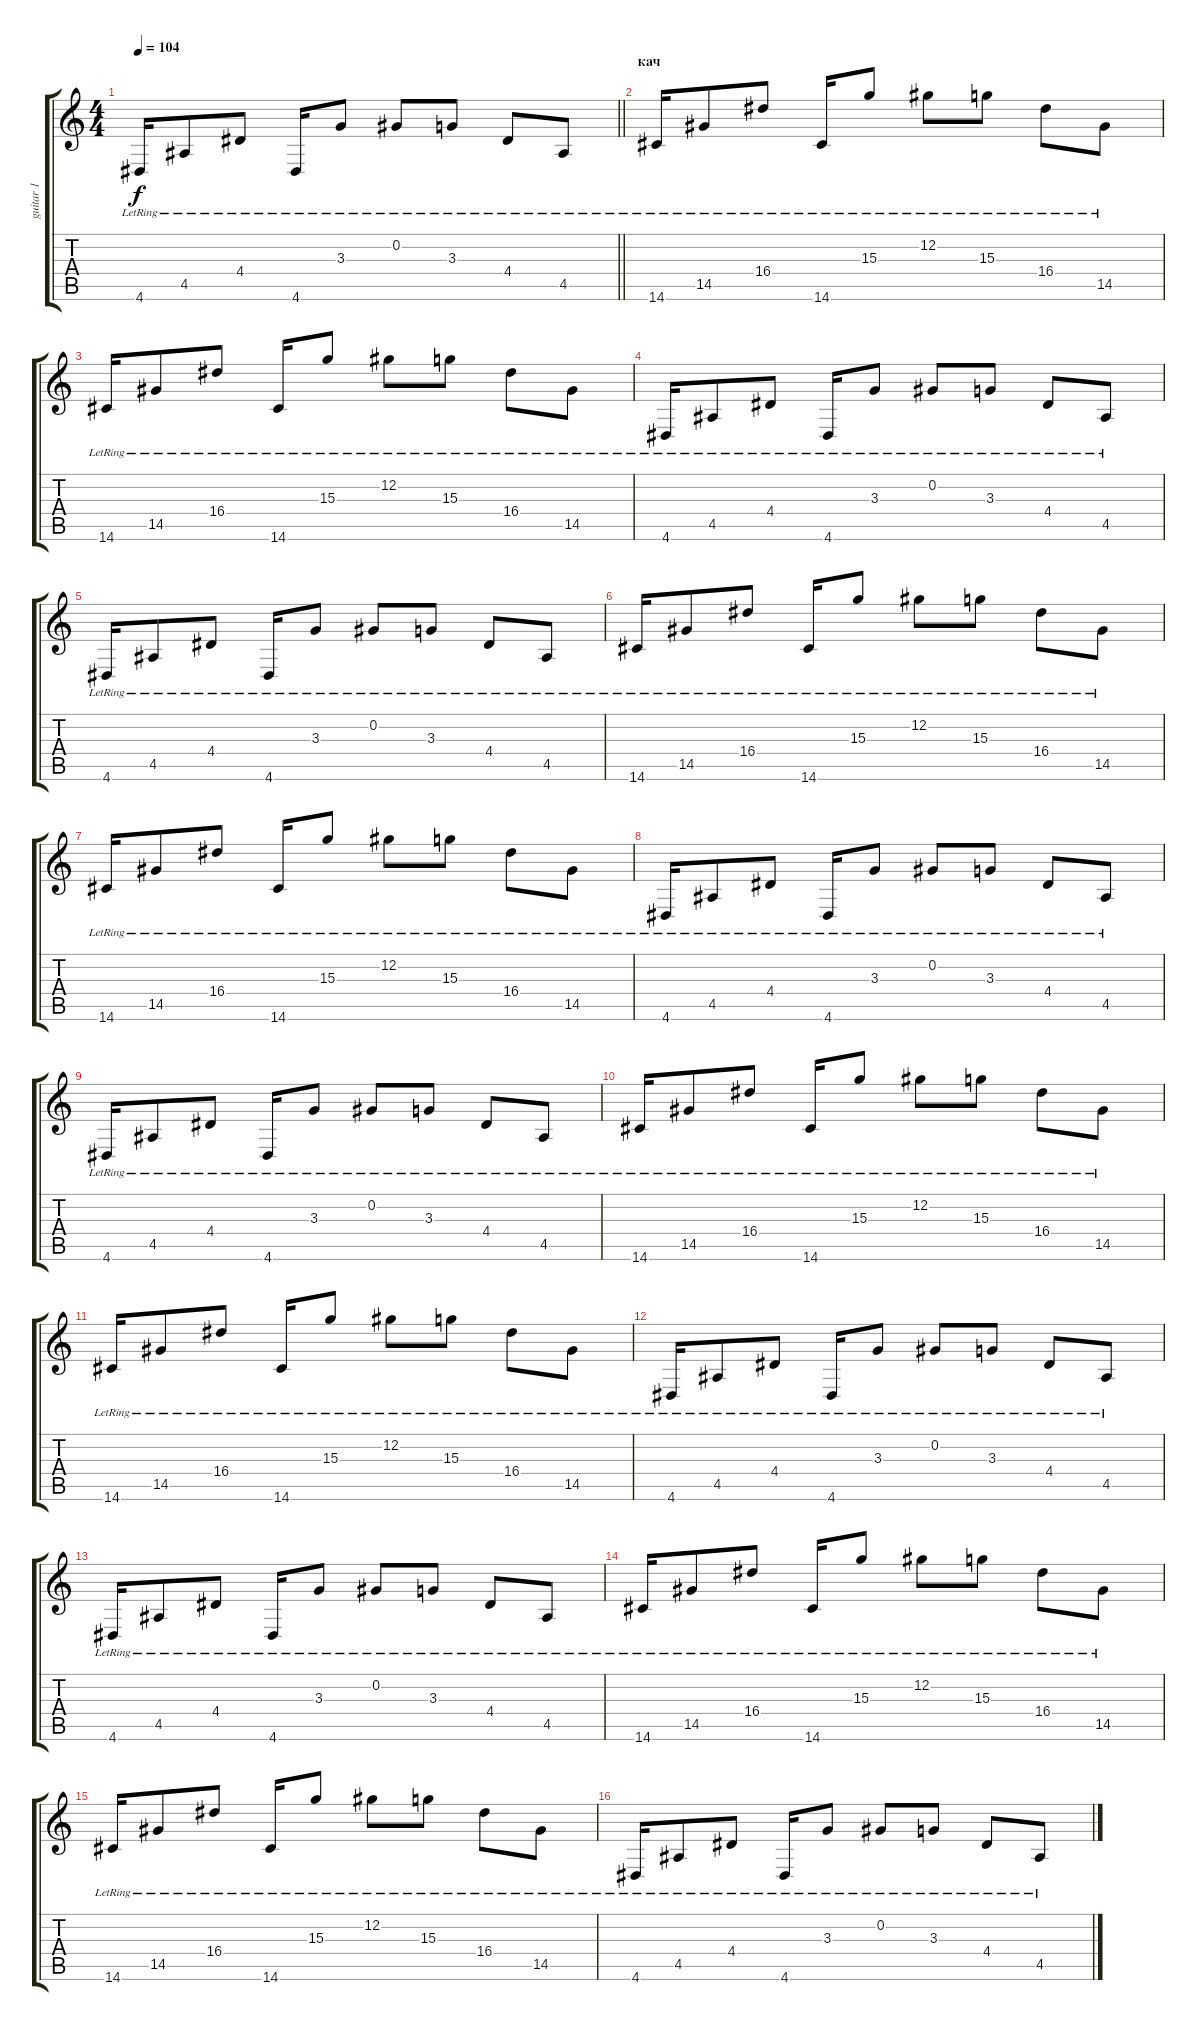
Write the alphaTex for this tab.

\track ("guitar 1" "guitar 1") {instrument distortionguitar}
\staff {score tabs}
\tuning (Db4 Ab3 E3 B2 Gb2 B1) {hide}
\ts (4 4)
\tempo 104
\clef g2
\barLineRight lightlight
\ks c
4.6{lr}.16{dy f} 4.5{lr}.8 4.4{lr}.8 4.6{lr}.16 3.3{lr}.8 0.2{lr}.8 3.3{lr}.8 4.4{lr}.8 4.5{lr}.8 |
\section ("" "кач")
14.6{lr}.16 14.5{lr}.8 16.4{lr}.8 14.6{lr}.16 15.3{lr}.8 12.2{lr}.8 15.3{lr}.8 16.4{lr}.8 14.5{lr}.8 |
14.6{lr}.16 14.5{lr}.8 16.4{lr}.8 14.6{lr}.16 15.3{lr}.8 12.2{lr}.8 15.3{lr}.8 16.4{lr}.8 14.5{lr}.8 |
4.6{lr}.16 4.5{lr}.8 4.4{lr}.8 4.6{lr}.16 3.3{lr}.8 0.2{lr}.8 3.3{lr}.8 4.4{lr}.8 4.5{lr}.8 |
4.6{lr}.16 4.5{lr}.8 4.4{lr}.8 4.6{lr}.16 3.3{lr}.8 0.2{lr}.8 3.3{lr}.8 4.4{lr}.8 4.5{lr}.8 |
14.6{lr}.16 14.5{lr}.8 16.4{lr}.8 14.6{lr}.16 15.3{lr}.8 12.2{lr}.8 15.3{lr}.8 16.4{lr}.8 14.5{lr}.8 |
14.6{lr}.16 14.5{lr}.8 16.4{lr}.8 14.6{lr}.16 15.3{lr}.8 12.2{lr}.8 15.3{lr}.8 16.4{lr}.8 14.5{lr}.8 |
4.6{lr}.16 4.5{lr}.8 4.4{lr}.8 4.6{lr}.16 3.3{lr}.8 0.2{lr}.8 3.3{lr}.8 4.4{lr}.8 4.5{lr}.8 |
4.6{lr}.16 4.5{lr}.8 4.4{lr}.8 4.6{lr}.16 3.3{lr}.8 0.2{lr}.8 3.3{lr}.8 4.4{lr}.8 4.5{lr}.8 |
14.6{lr}.16 14.5{lr}.8 16.4{lr}.8 14.6{lr}.16 15.3{lr}.8 12.2{lr}.8 15.3{lr}.8 16.4{lr}.8 14.5{lr}.8 |
14.6{lr}.16 14.5{lr}.8 16.4{lr}.8 14.6{lr}.16 15.3{lr}.8 12.2{lr}.8 15.3{lr}.8 16.4{lr}.8 14.5{lr}.8 |
4.6{lr}.16 4.5{lr}.8 4.4{lr}.8 4.6{lr}.16 3.3{lr}.8 0.2{lr}.8 3.3{lr}.8 4.4{lr}.8 4.5{lr}.8 |
4.6{lr}.16 4.5{lr}.8 4.4{lr}.8 4.6{lr}.16 3.3{lr}.8 0.2{lr}.8 3.3{lr}.8 4.4{lr}.8 4.5{lr}.8 |
14.6{lr}.16 14.5{lr}.8 16.4{lr}.8 14.6{lr}.16 15.3{lr}.8 12.2{lr}.8 15.3{lr}.8 16.4{lr}.8 14.5{lr}.8 |
14.6{lr}.16 14.5{lr}.8 16.4{lr}.8 14.6{lr}.16 15.3{lr}.8 12.2{lr}.8 15.3{lr}.8 16.4{lr}.8 14.5{lr}.8 |
4.6{lr}.16 4.5{lr}.8 4.4{lr}.8 4.6{lr}.16 3.3{lr}.8 0.2{lr}.8 3.3{lr}.8 4.4{lr}.8 4.5{lr}.8
